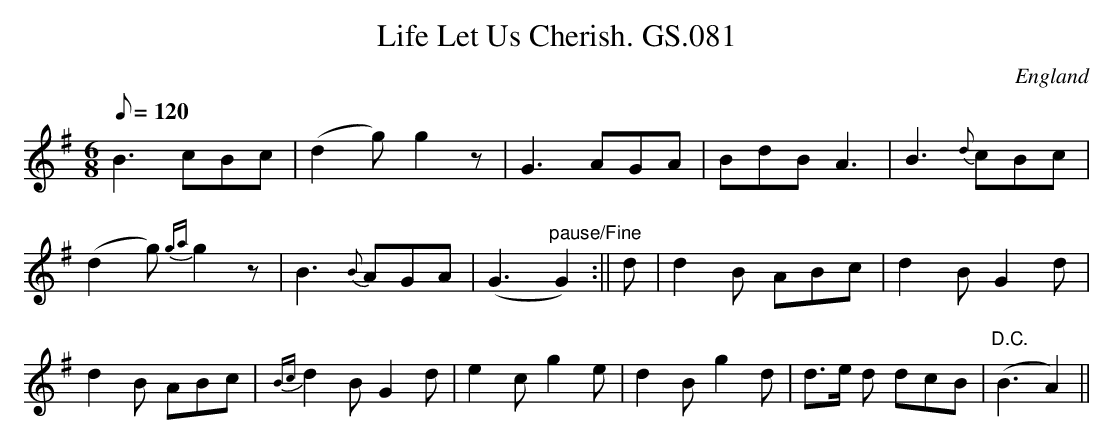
X:1
T:Life Let Us Cherish. GS.081
M:6/8
L:1/8
Q:120
O:England
K:G major
B3 cBc | (d2g) g2z | G3 AGA | BdB A3 | B3{d} cBc |! (d2g) {ga}
 g2 z | B3
 {B} AGA | (G3"pause/Fine"G2) :||
d | d2B ABc | d2B G2d | !d2B ABc | {Bc} d2BG2d | e2c g2e | d2B g2d | d>e
d dcB | "D.C."(B3 A2) ||
